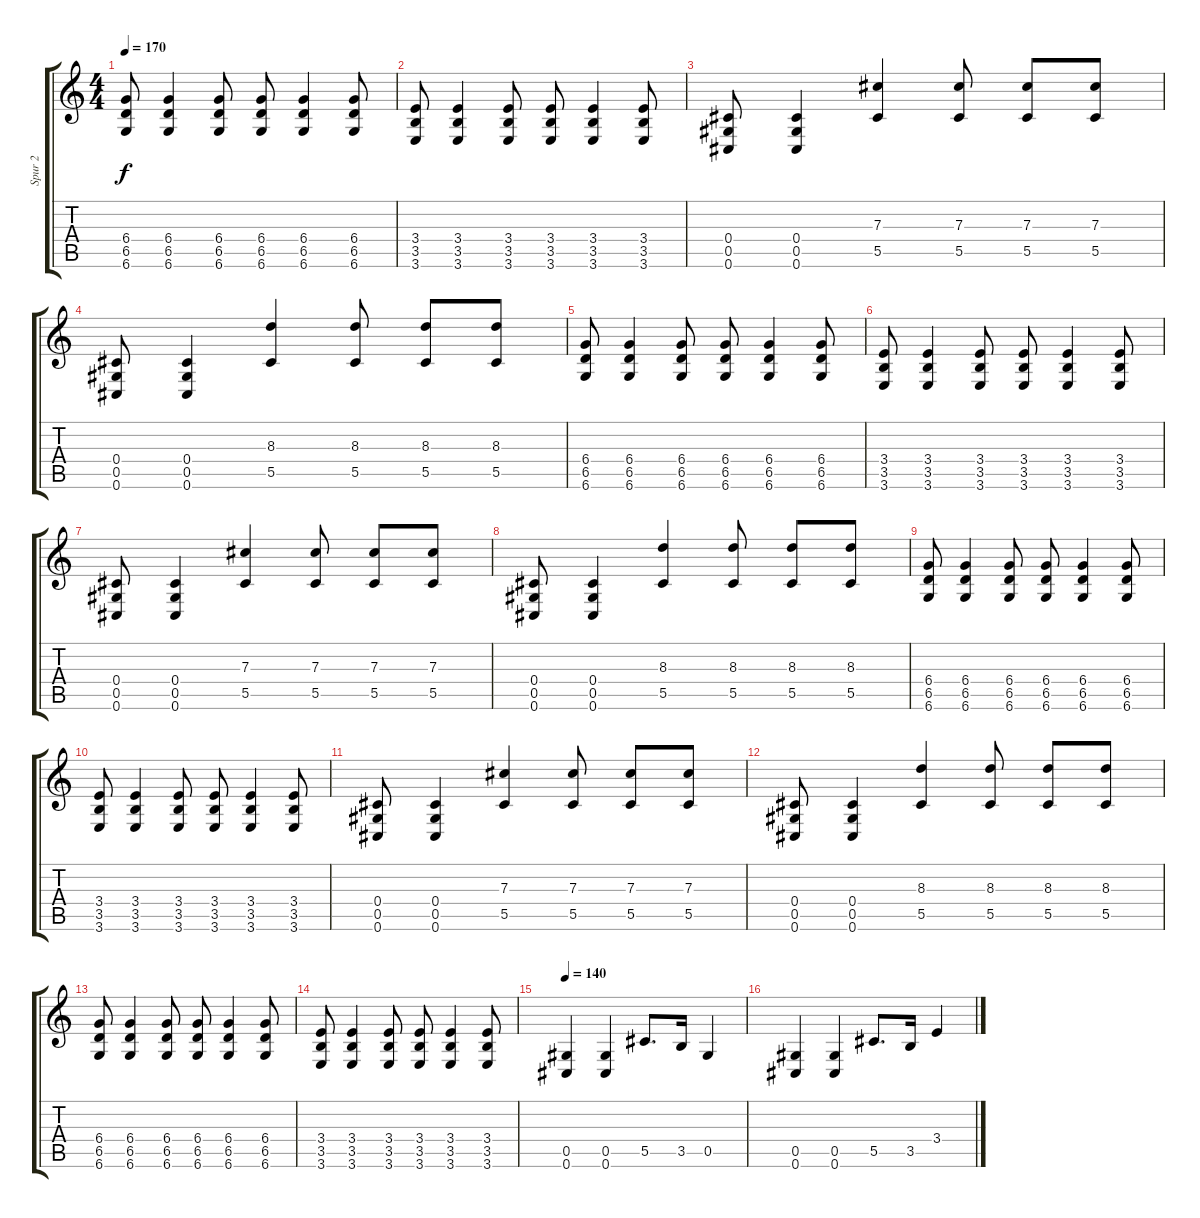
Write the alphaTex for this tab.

\track ("Spur 2" "Spur 2") {instrument distortionguitar}
\staff {score tabs}
\tuning (Eb4 Bb3 Gb3 Db3 Ab2 Db2) {hide}
\ts (4 4)
\tempo 170
\clef g2
\ks c
(6.4 6.5 6.6).8{dy f} (6.4 6.5 6.6).4 (6.4 6.5 6.6).8 (6.4 6.5 6.6).8 (6.4 6.5 6.6).4 (6.4 6.5 6.6).8 |
(3.4 3.5 3.6).8 (3.4 3.5 3.6).4 (3.4 3.5 3.6).8 (3.4 3.5 3.6).8 (3.4 3.5 3.6).4 (3.4 3.5 3.6).8 |
(0.4 0.5 0.6).8 (0.4 0.5 0.6).4 (7.3 5.5).4 (7.3 5.5).8 (7.3 5.5).8 (7.3 5.5).8 |
(0.4 0.5 0.6).8 (0.4 0.5 0.6).4 (8.3 5.5).4 (8.3 5.5).8 (8.3 5.5).8 (8.3 5.5).8 |
(6.4 6.5 6.6).8 (6.4 6.5 6.6).4 (6.4 6.5 6.6).8 (6.4 6.5 6.6).8 (6.4 6.5 6.6).4 (6.4 6.5 6.6).8 |
(3.4 3.5 3.6).8 (3.4 3.5 3.6).4 (3.4 3.5 3.6).8 (3.4 3.5 3.6).8 (3.4 3.5 3.6).4 (3.4 3.5 3.6).8 |
(0.4 0.5 0.6).8 (0.4 0.5 0.6).4 (7.3 5.5).4 (7.3 5.5).8 (7.3 5.5).8 (7.3 5.5).8 |
(0.4 0.5 0.6).8 (0.4 0.5 0.6).4 (8.3 5.5).4 (8.3 5.5).8 (8.3 5.5).8 (8.3 5.5).8 |
(6.4 6.5 6.6).8 (6.4 6.5 6.6).4 (6.4 6.5 6.6).8 (6.4 6.5 6.6).8 (6.4 6.5 6.6).4 (6.4 6.5 6.6).8 |
(3.4 3.5 3.6).8 (3.4 3.5 3.6).4 (3.4 3.5 3.6).8 (3.4 3.5 3.6).8 (3.4 3.5 3.6).4 (3.4 3.5 3.6).8 |
(0.4 0.5 0.6).8 (0.4 0.5 0.6).4 (7.3 5.5).4 (7.3 5.5).8 (7.3 5.5).8 (7.3 5.5).8 |
(0.4 0.5 0.6).8 (0.4 0.5 0.6).4 (8.3 5.5).4 (8.3 5.5).8 (8.3 5.5).8 (8.3 5.5).8 |
(6.4 6.5 6.6).8 (6.4 6.5 6.6).4 (6.4 6.5 6.6).8 (6.4 6.5 6.6).8 (6.4 6.5 6.6).4 (6.4 6.5 6.6).8 |
(3.4 3.5 3.6).8 (3.4 3.5 3.6).4 (3.4 3.5 3.6).8 (3.4 3.5 3.6).8 (3.4 3.5 3.6).4 (3.4 3.5 3.6).8 |
\tempo 140
(0.5 0.6).4 (0.5 0.6).4 5.5.8{d} 3.5.16 0.5.4 |
(0.5 0.6).4 (0.5 0.6).4 5.5.8{d} 3.5.16 3.4.4
